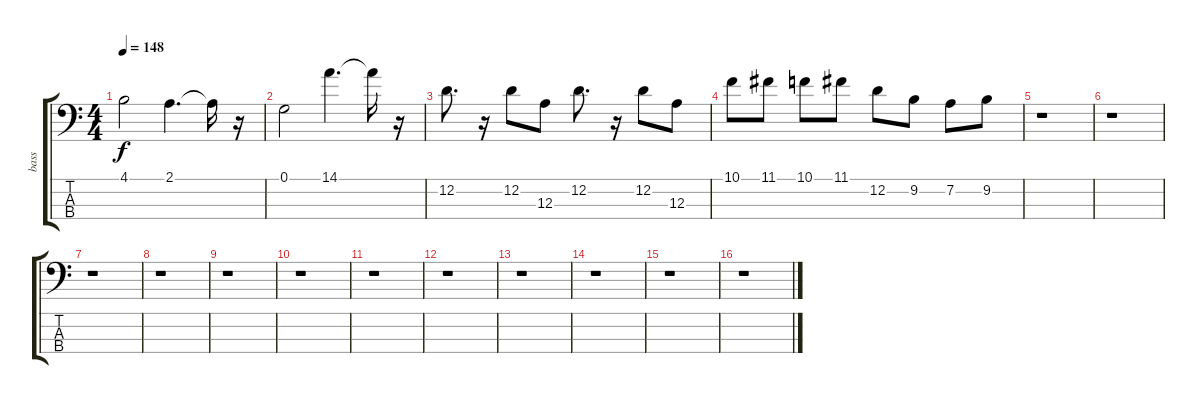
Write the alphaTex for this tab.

\track ("bass" "bass") {instrument electricbassfinger}
\staff {score tabs}
\tuning (G2 D2 A1 E1) {hide}
\ts (4 4)
\tempo 148
\clef f4
\ks c
4.1.2{dy f} 2.1.4{d} 2.1{t}.16 r.16 |
0.1.2 14.1.4{d} 14.1{t}.16 r.16 |
12.2.8{d} r.16 12.2.8 12.3.8 12.2.8{d} r.16 12.2.8 12.3.8 |
10.1.8 11.1.8 10.1.8 11.1.8 12.2.8 9.2.8 7.2.8 9.2.8 |
r.1 |
r.1 |
r.1 |
r.1 |
r.1 |
r.1 |
r.1 |
r.1 |
r.1 |
r.1 |
r.1 |
r.1
